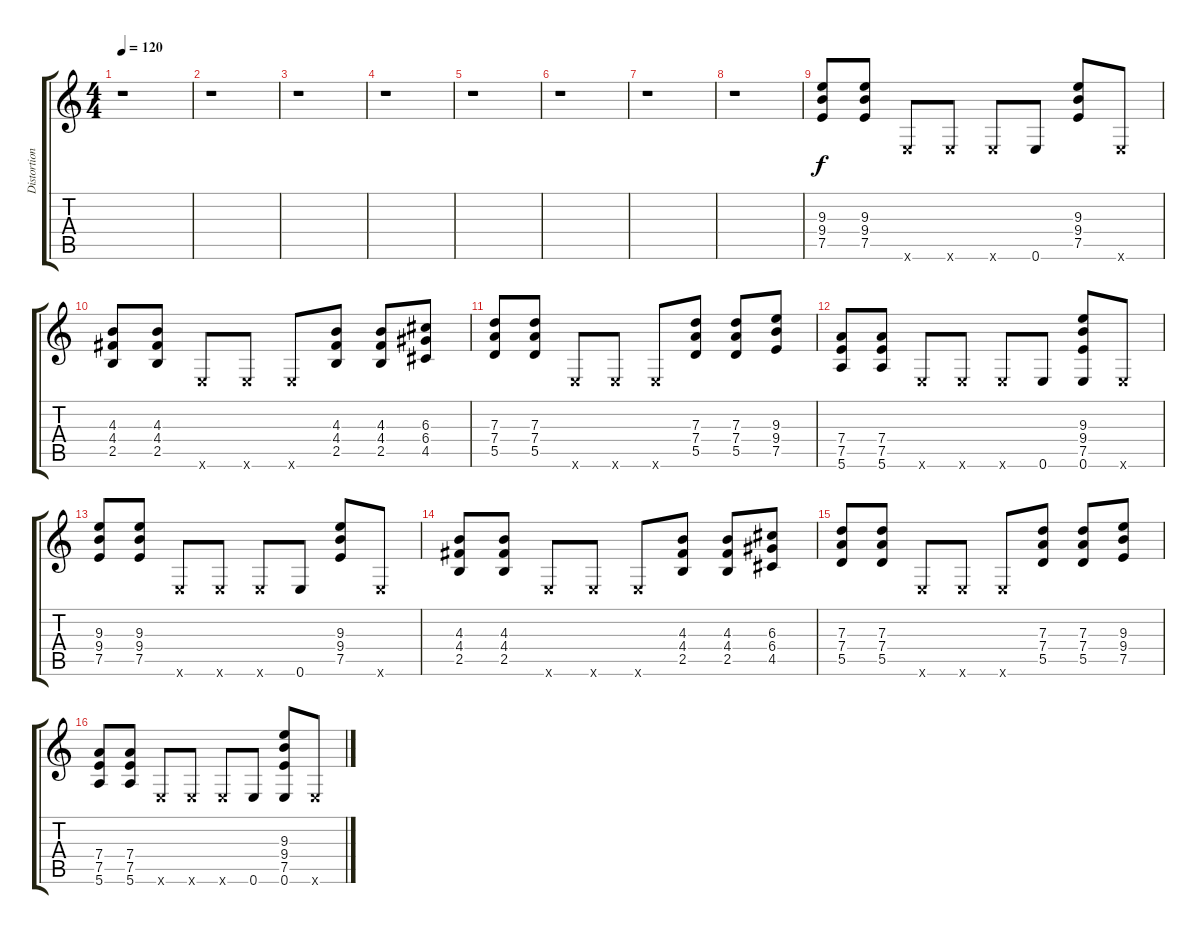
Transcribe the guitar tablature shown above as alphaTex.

\track ("Distortion Guitar" "Distortion") {instrument distortionguitar}
\staff {score tabs}
\tuning (E4 B3 G3 D3 A2 E2) {hide}
\ts (4 4)
\tempo 120
\clef g2
\ks c
r.1{dy f} |
r.1 |
r.1 |
r.1 |
r.1 |
r.1 |
r.1 |
r.1 |
(9.3 9.4 7.5).8 (9.3 9.4 7.5).8 0.6{x}.8 0.6{x}.8 0.6{x}.8 0.6.8 (9.3 9.4 7.5).8 0.6{x}.8 |
(4.3 4.4 2.5).8 (4.3 4.4 2.5).8 0.6{x}.8 0.6{x}.8 0.6{x}.8 (4.3 4.4 2.5).8 (4.3 4.4 2.5).8 (6.3 6.4 4.5).8 |
(7.3 7.4 5.5).8 (7.3 7.4 5.5).8 0.6{x}.8 0.6{x}.8 0.6{x}.8 (7.3 7.4 5.5).8 (7.3 7.4 5.5).8 (9.3 9.4 7.5).8 |
(7.4 7.5 5.6).8 (7.4 7.5 5.6).8 0.6{x}.8 0.6{x}.8 0.6{x}.8 0.6.8 (9.3 9.4 7.5 0.6).8 0.6{x}.8 |
(9.3 9.4 7.5).8 (9.3 9.4 7.5).8 0.6{x}.8 0.6{x}.8 0.6{x}.8 0.6.8 (9.3 9.4 7.5).8 0.6{x}.8 |
(4.3 4.4 2.5).8 (4.3 4.4 2.5).8 0.6{x}.8 0.6{x}.8 0.6{x}.8 (4.3 4.4 2.5).8 (4.3 4.4 2.5).8 (6.3 6.4 4.5).8 |
(7.3 7.4 5.5).8 (7.3 7.4 5.5).8 0.6{x}.8 0.6{x}.8 0.6{x}.8 (7.3 7.4 5.5).8 (7.3 7.4 5.5).8 (9.3 9.4 7.5).8 |
(7.4 7.5 5.6).8 (7.4 7.5 5.6).8 0.6{x}.8 0.6{x}.8 0.6{x}.8 0.6.8 (9.3 9.4 7.5 0.6).8 0.6{x}.8
